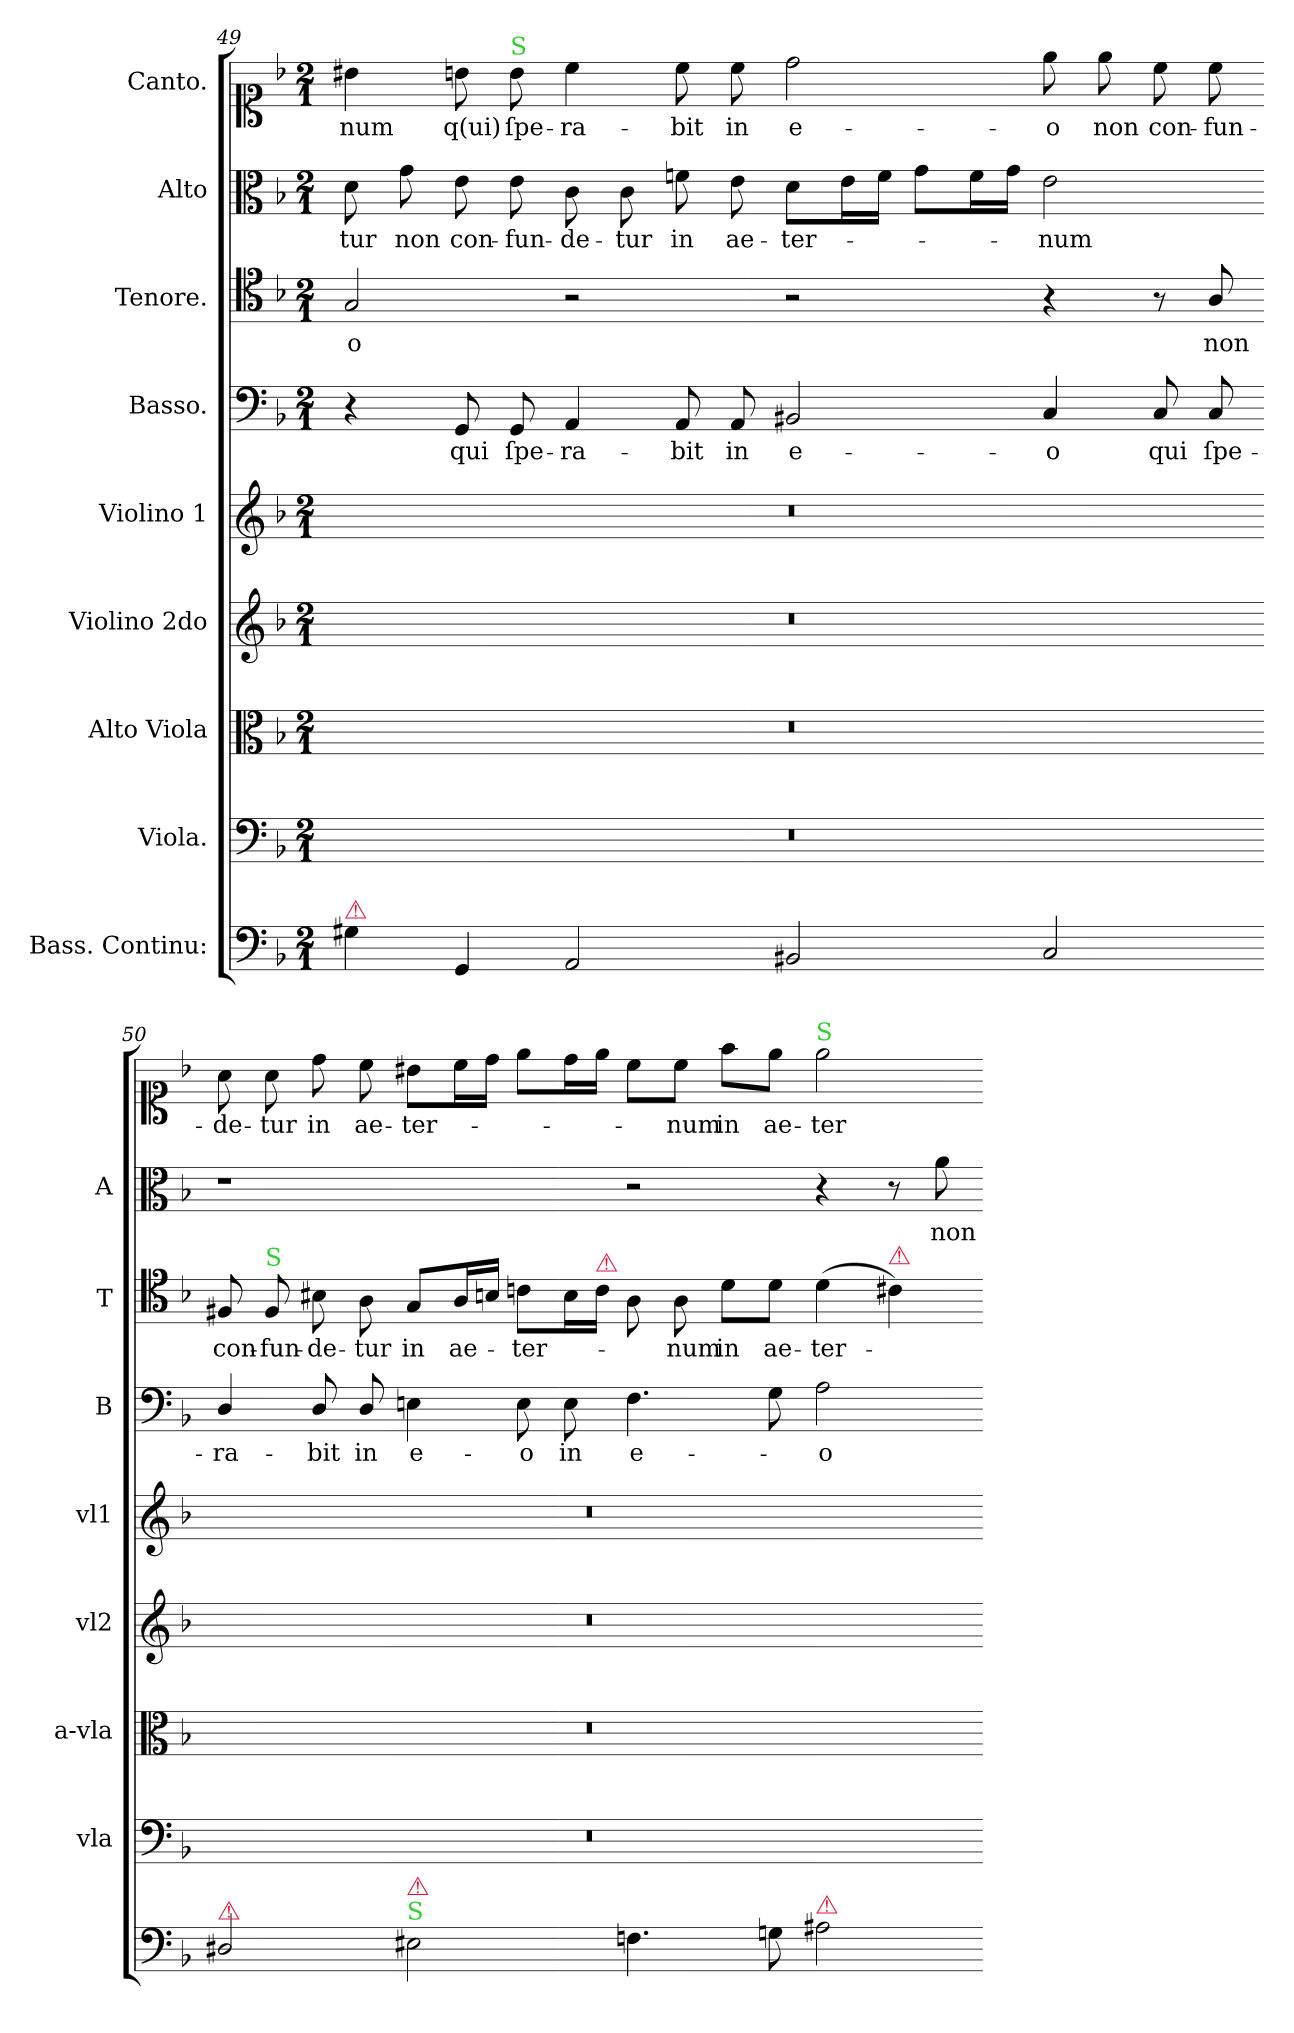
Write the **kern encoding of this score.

**kern	**kern	**kern	**kern	**kern	**kern	**text	**kern	**text	**kern	**text	**kern	**text
*part9	*part8	*part7	*part6	*part5	*part4	*part4	*part3	*part3	*part2	*part2	*part1	*part1
*staff9	*staff8	*staff7	*staff6	*staff5	*staff4	*staff4	*staff3	*staff3	*staff2	*staff2	*staff1	*staff1
*I"Bass. Continu:	*I"Viola.	*I"Alto Viola	*I"Violino 2do	*I"Violino 1	*I"Basso.	*	*I"Tenore.	*	*I"Alto	*	*I"Canto.	*
*	*I'vla	*I'a-vla	*I'vl2	*I'vl1	*I'B	*	*I'T	*	*I'A	*	*	*
*clefF4	*clefF4	*clefC3	*clefG2	*clefG2	*clefF4	*	*clefC4	*	*clefC3	*	*clefC1	*
*k[b-]	*k[b-]	*k[b-]	*k[b-]	*k[b-]	*k[b-]	*	*k[b-]	*	*k[b-]	*	*k[b-]	*
*M2/1	*M2/1	*M2/1	*M2/1	*M2/1	*M2/1	*	*M2/1	*	*M2/1	*	*M2/1	*
=49	=49	=49	=49	=49	=49	=49	=49	=49	=49	=49	=49	=49
!LO:TX:a:color=crimson:t=⚠	!	!	!	!	!	!	!	!	!	!	!	!
!	!	!	!	!	!	!	!	!LO:LY:i	!	!	!	!
4G#X\	0r	0r	0r	0r	4r	.	2G/	-o	8d\	-tur	4b#X\	-num
.	.	.	.	.	.	.	.	.	8g\	non	.	.
4GG/	.	.	.	.	8GG/	qui	.	.	8e\	con-	8bn\	q(ui)
!	!	!	!	!	!	!	!	!	!	!	!LO:TX:a:color=limegreen:t=S	!
.	.	.	.	.	8GG/	ſpe-	.	.	8e\	-fun-	8b\	ſpe-
2AA/	.	.	.	.	4AA/	-ra-	2r	.	8c\	-de-	4cc\	-ra-
.	.	.	.	.	.	.	.	.	8c\	-tur	.	.
.	.	.	.	.	8AA/	-bit	.	.	8fn\	in	8cc\	-bit
.	.	.	.	.	8AA/	in	.	.	8e\	ae-	8cc\	in
2BB#X/	.	.	.	.	2BB#X/	e-	2r	.	8d\L	-ter-	2dd\	e-
.	.	.	.	.	.	.	.	.	16e\L	.	.	.
.	.	.	.	.	.	.	.	.	16f\JJ	.	.	.
.	.	.	.	.	.	.	.	.	8g\L	.	.	.
.	.	.	.	.	.	.	.	.	16f\L	.	.	.
.	.	.	.	.	.	.	.	.	16g\JJ	.	.	.
2C/	.	.	.	.	4C/	-o	4r	.	2e\	-num	8ee\	-o
.	.	.	.	.	.	.	.	.	.	.	8ee\	non
!	!	!	!	!	!	!LO:LY:i	!	!	!	!	!	!
.	.	.	.	.	8C/	qui	8r	.	.	.	8cc\	con-
!	!	!	!	!	!	!LO:LY:i	!	!	!	!	!	!
.	.	.	.	.	8C/	ſpe-	8A/	non	.	.	8cc\	-fun-
=50-	=50-	=50-	=50-	=50-	=50-	=50-	=50-	=50-	=50-	=50-	=50-	=50-
!LO:TX:a:color=crimson:t=⚠	!	!	!	!	!	!	!	!	!	!	!	!
!	!	!	!	!	!	!LO:LY:i	!	!	!	!	!	!
2D#X/	0r	0r	0r	0r	4D/	-ra-	8F#X/	con-	1r	.	8a\	-de-
!	!	!	!	!	!	!	!LO:TX:a:color=limegreen:t=S	!	!	!	!	!
.	.	.	.	.	.	.	8F#/	-fun-	.	.	8a\	-tur
!	!	!	!	!	!	!LO:LY:i	!	!	!	!	!	!
.	.	.	.	.	8D/	-bit	8B#X\	-de-	.	.	8dd\	in
!	!	!	!	!	!	!LO:LY:i	!	!	!	!	!	!
.	.	.	.	.	8D/	in	8A\	-tur	.	.	8cc\	ae-
!LO:TX:a:color=limegreen:t=S	!	!	!	!	!	!	!	!	!	!	!	!
!LO:TX:a:color=crimson:t=⚠	!	!	!	!	!	!	!	!	!	!	!	!
!	!	!	!	!	!	!LO:LY:i	!	!	!	!	!	!
2E#X\	.	.	.	.	4En\	e-	8G/L	in	.	.	8b#X\L	-ter-
.	.	.	.	.	.	.	16A/L	ae-	.	.	16cc\L	.
.	.	.	.	.	.	.	16Bn/JJ	.	.	.	16dd\JJ	.
!	!	!	!	!	!	!LO:LY:i	!	!	!	!	!	!
.	.	.	.	.	8E\	-o	8cn\L	-ter-	.	.	8ee\L	.
.	.	.	.	.	8E\	in	16B\L	.	.	.	16dd\L	.
!	!	!	!	!	!	!	!LO:TX:a:color=crimson:t=⚠	!	!	!	!	!
.	.	.	.	.	.	.	16c\JJ	.	.	.	16ee\JJ	.
4.Fn\	.	.	.	.	4.F\	e-	8A\	.	2r	.	8cc\L	.
.	.	.	.	.	.	.	8A\	-num	.	.	8cc\J	-num
.	.	.	.	.	.	.	8d\L	in	.	.	8ff\L	in
8Gn\	.	.	.	.	8G\	.	8d\J	ae-	.	.	8ee\J	ae-
!	!	!	!	!	!	!	!	!	!	!	!LO:TX:a:color=limegreen:t=S	!
!LO:TX:a:color=crimson:t=⚠	!	!	!	!	!	!	!	!	!	!	!	!
2A#X\	.	.	.	.	2A\	-o	(4d\	-ter-	4r	.	2ee\	-ter-
!	!	!	!	!	!	!	!LO:TX:a:color=crimson:t=⚠	!	!	!	!	!
.	.	.	.	.	.	.	4c#X\)	.	8r	.	.	.
.	.	.	.	.	.	.	.	.	8a\	non	.	.
=-	=-	=-	=-	=-	=-	=-	=-	=-	=-	=-	=-	=-
*-	*-	*-	*-	*-	*-	*-	*-	*-	*-	*-	*-	*-
